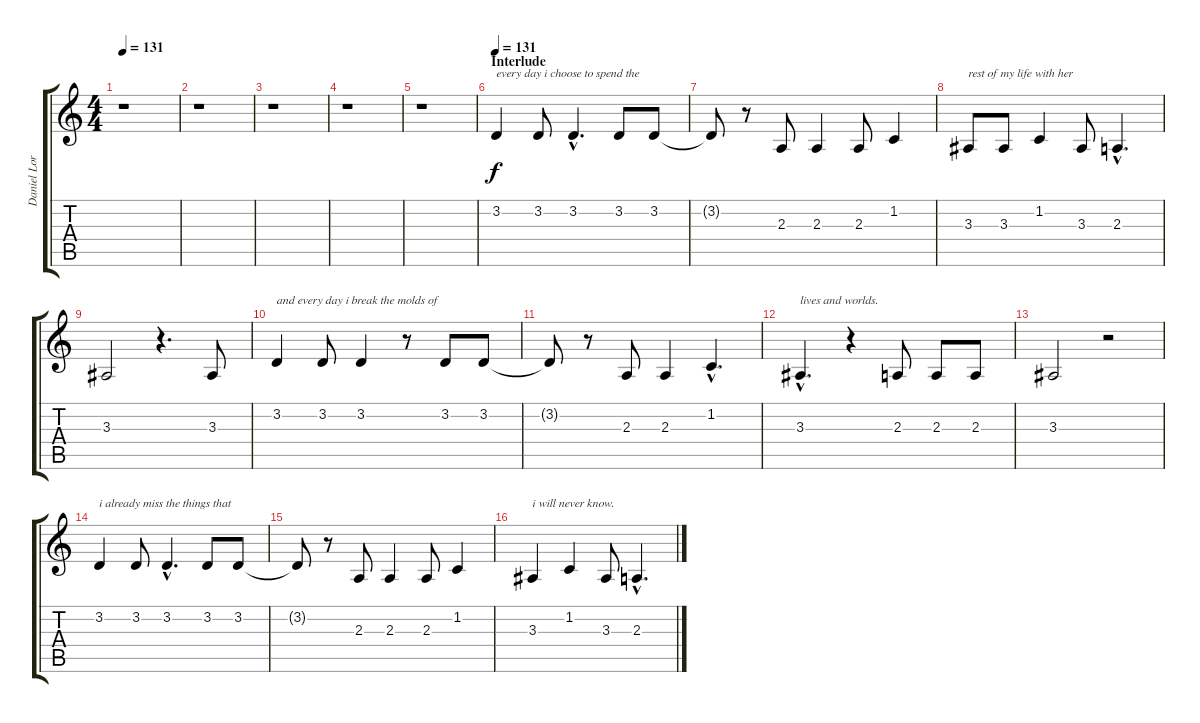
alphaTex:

\track ("Daniel Lorca - Vocals" "Daniel Lor") {instrument cello}
\staff {score tabs}
\tuning (E4 B3 G3 D3 A2 E2) {hide}
\ts (4 4)
\tempo 131
\clef g2
\ks c
r.1{dy f} |
r.1 |
r.1 |
r.1 |
r.1 |
\section ("" "Interlude")
\tempo 131
3.2.4{txt "every day i choose to spend the" volume 16 balance 8 instrument cello} 3.2.8 3.2{hac}.4{d} 3.2.8 3.2.8 |
3.2{t}.8 r.8 2.3.8 2.3.4 2.3.8 1.2.4 |
3.3.8{txt "rest of my life with her"} 3.3.8 1.2.4 3.3.8 2.3{hac}.4{d} |
3.3.2 r.4{d} 3.3.8 |
3.2.4{txt "and every day i break the molds of"} 3.2.8 3.2.4 r.8 3.2.8 3.2.8 |
3.2{t}.8 r.8 2.3.8 2.3.4 1.2{hac}.4{d} |
3.3{hac}.4{d txt "lives and worlds."} r.4 2.3.8 2.3.8 2.3.8 |
3.3.2 r.2 |
3.2.4{txt "i already miss the things that"} 3.2.8 3.2{hac}.4{d} 3.2.8 3.2.8 |
3.2{t}.8 r.8 2.3.8 2.3.4 2.3.8 1.2.4 |
3.3.4{txt "i will never know."} 1.2.4 3.3.8 2.3{hac}.4{d}
